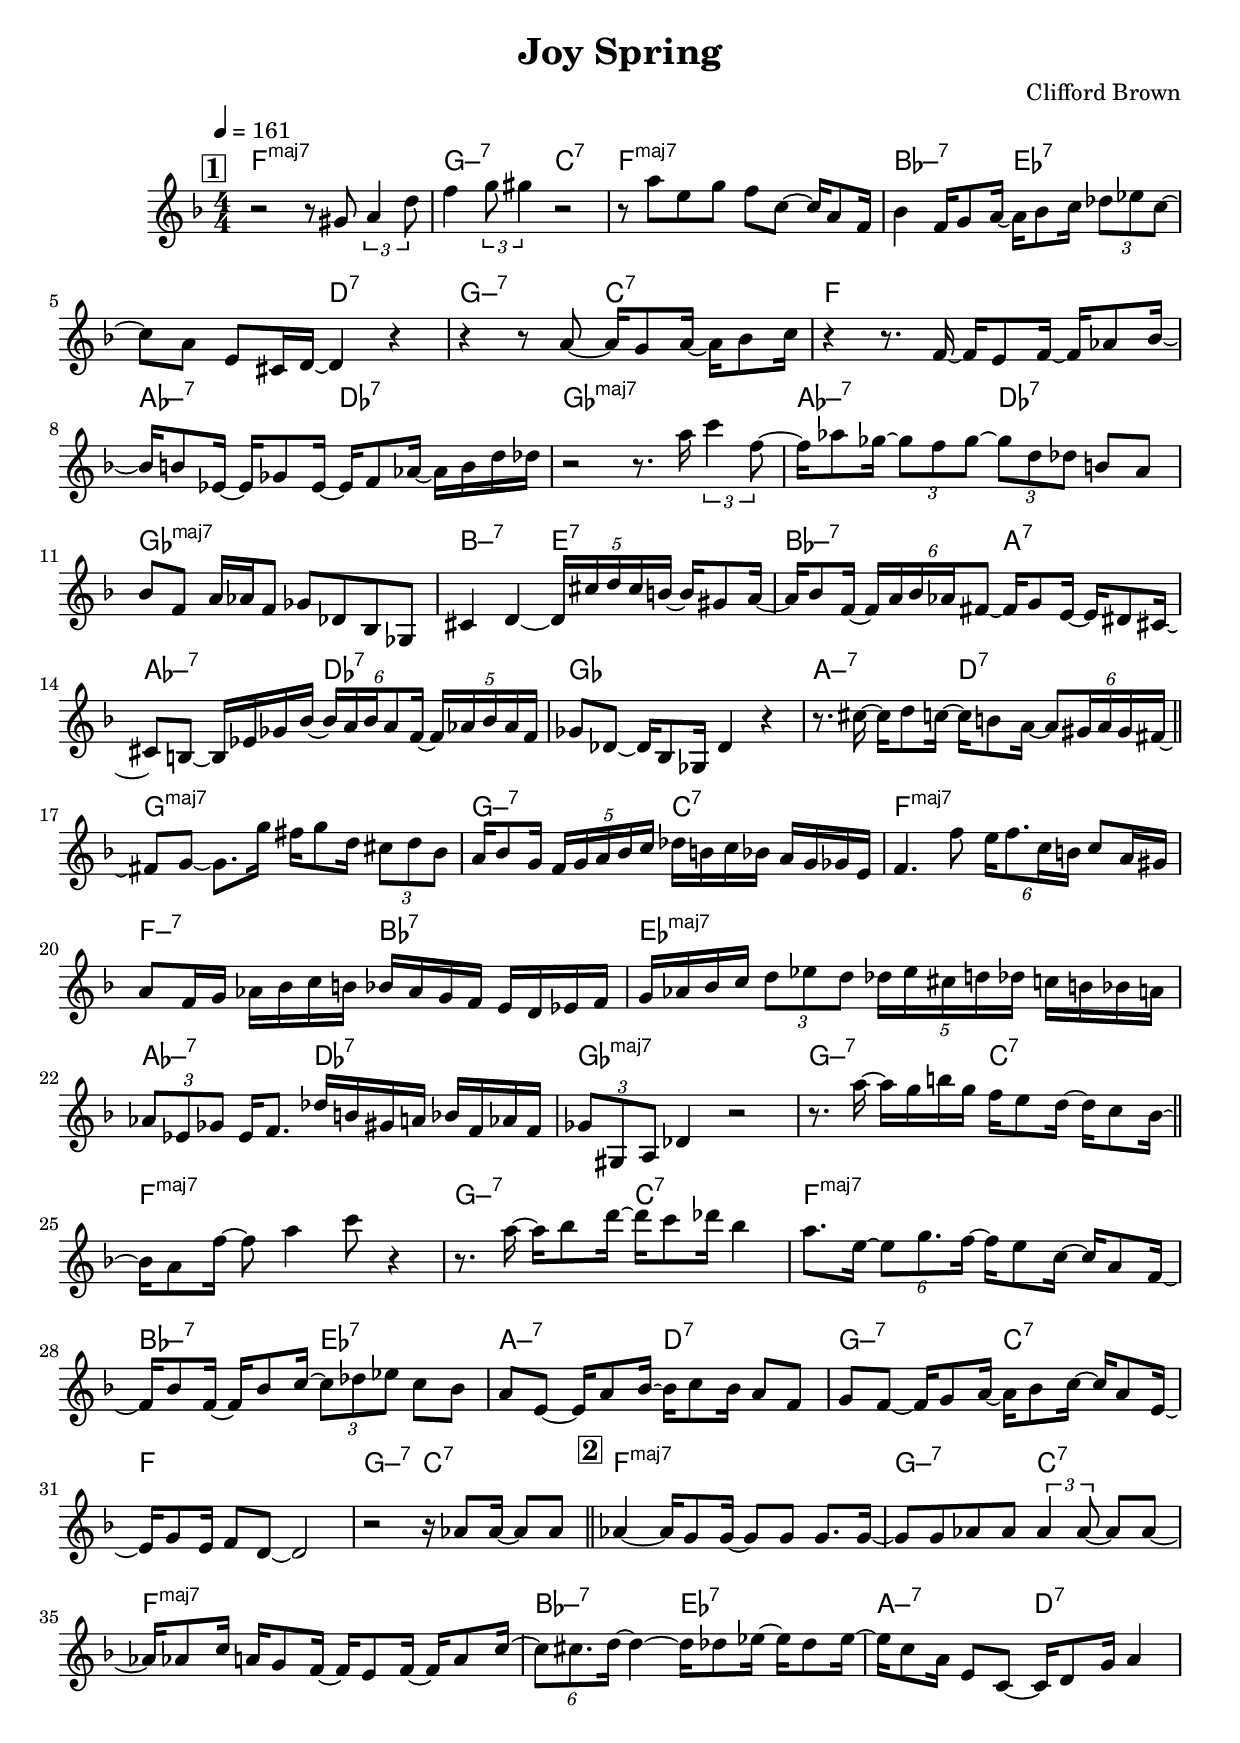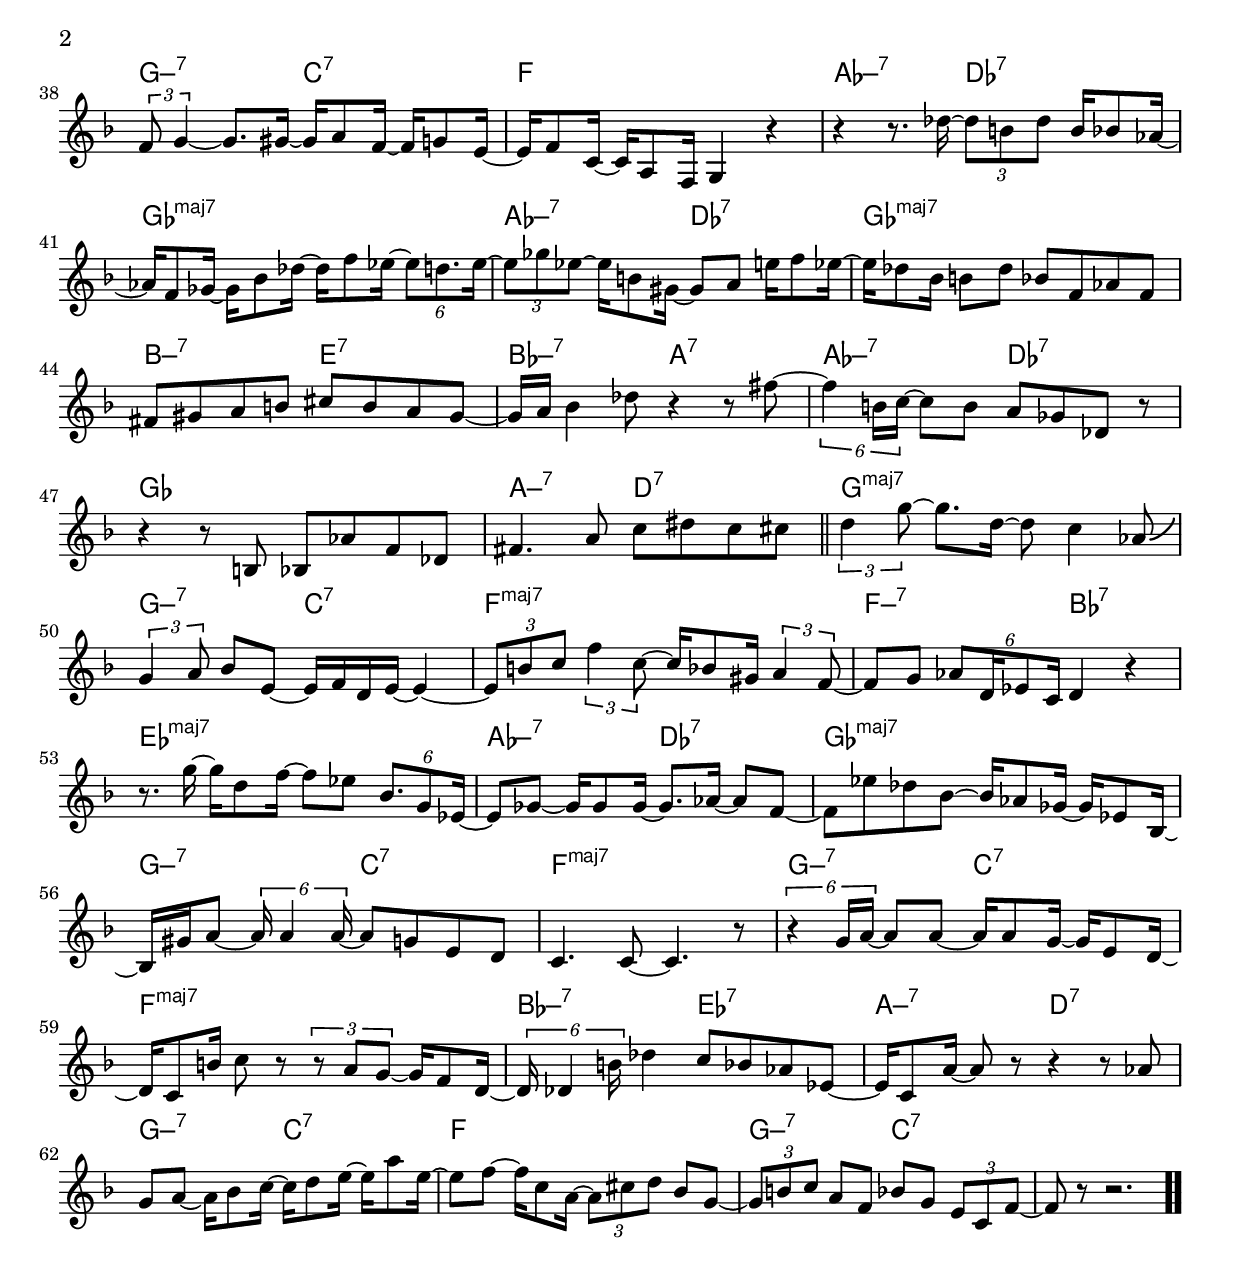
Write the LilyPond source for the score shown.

\version "2.13.2"

#(ly:set-option 'point-and-click #f)

\header {
  title = "Joy Spring"
  composer = "Clifford Brown"
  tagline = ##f
}
global =
{
    \override Staff.TimeSignature #'style = #'()
    \time 4/4
    \clef "treble"
    \key f \major
    \override Rest #'direction = #'0
    \override MultiMeasureRest #'staff-position = #0
}
\score
{
<<
    \transpose c' c'

    \new ChordNames { \chords {
      \set majorSevenSymbol = \markup { "maj7" }
      \set minorChordModifier = \markup { \char ##x2013 }
      
      | f1:maj | g2:min7 c2:7 | f1:maj | bes2:min7 es2:7 | s2 d2:7 | g2:min7 c2:7 | f1 | aes2:min7 des2:7 
      | ges1:maj | aes2:min7 des2:7 | ges1:maj | b2:min7 e2:7 | bes2:min7 a2:7 | aes2:min7 des2:7 | ges1 | a2:min7 d2:7 
      | g1:maj | g2:min7 c2:7 | f1:maj | f2:min7 bes2:7 | es1:maj | aes2:min7 des2:7 | ges1:maj | g2:min7 c2:7 
      | f1:maj | g2:min7 c2:7 | f1:maj | bes2:min7 es2:7 | a2:min7 d2:7 | g2:min7 c2:7 | f1 | g2:min7 c2:7 
      | f1:maj | g2:min7 c2:7 | f1:maj | bes2:min7 es2:7 | a2:min7 d2:7 | g2:min7 c2:7 | f1 | aes2:min7 des2:7 
      | ges1:maj | aes2:min7 des2:7 | ges1:maj | b2:min7 e2:7 | bes2:min7 a2:7 | aes2:min7 des2:7 | ges1 | a2:min7 d2:7 
      | g1:maj | g2:min7 c2:7 | f1:maj | f2:min7 bes2:7 | es1:maj | aes2:min7 des2:7 | ges1:maj | g2:min7 c2:7 
      | f1:maj | g2:min7 c2:7 | f1:maj | bes2:min7 es2:7 | a2:min7 d2:7 | g2:min7 c2:7 | f1 | g2:min7 c2:7|
      }
      }

    \new Staff
    <<
    \transpose c' c'

    {
      \global
  		%\override Score.MetronomeMark #'transparent = ##t
  		%\override Score.MetronomeMark #'stencil = ##f
  		
  		\override HorizontalBracket #'direction = #UP
  		\override HorizontalBracket #'bracket-flare = #'(0 . 0)
  		
  		\override TextSpanner #'dash-fraction = #1.0
  		\override TextSpanner #'bound-details #'left #'text = \markup{ \concat{\draw-line #'(0 . -1.0) \draw-line #'(1.0 . 0) }}
  		\override TextSpanner #'bound-details #'right #'text = \markup{ \concat{ \draw-line #'(1.0 . 0) \draw-line #'(0 . -1.0) }}
          \set Score.markFormatter = #format-mark-box-numbers


      \tempo 4 = 161
      \set Score.currentBarNumber = #1
     
      \bar "||" \mark \default r2 r8 gis'8 \tuplet 3/2 {a'4 d''8} 
      | f''4 \tuplet 3/2 {g''8 gis''4} r2 
      | r8 a''8 e''8 g''8 f''8 c''8~ c''16 a'8 f'16 
      | bes'4 f'16 g'8 a'16~ a'16 bes'8 c''16 \tuplet 3/2 {des''8 es''8 c''8~} 
      | c''8 a'8 e'8 cis'16 d'16~ d'4 r4 
      | r4 r8 a'8~ a'16 g'8 a'16~ a'16 bes'8 c''16 
      | r4 r8. f'16~ f'16 e'8 f'16~ f'16 aes'8 bes'16~ 
      | bes'16 b'8 es'16~ es'16 ges'8 es'16~ es'16 f'8 aes'16~ aes'16 b'16 d''16 des''16 
      | r2 r8. a''16 \tuplet 3/2 {c'''4 f''8~} 
      | f''16 aes''8 ges''16~ \tuplet 3/2 {ges''8 f''8 ges''8~} \tuplet 3/2 {ges''8 d''8 des''8} b'8 a'8 
      | bes'8 f'8 a'16 aes'16 f'8 ges'8 des'8 bes8 ges8 
      | cis'4 d'4~ \tuplet 5/4 {d'16 cis''16 d''16 cis''16 b'16~} b'16 gis'8 a'16~ 
      | a'16 bes'8 f'16~ \tuplet 6/4 {f'16 a'16 bes'16 aes'16 fis'8~} fis'16 g'8 e'16~ e'16 dis'8 cis'16~ 
      | cis'8 b8~ b16 es'16 ges'16 bes'16~ \tuplet 6/4 {bes'16 a'16 bes'16 a'8 f'16~} \tuplet 5/4 {f'16 aes'16 bes'16 aes'16 f'16} 
      | ges'8 des'8~ des'16 bes8 ges16 des'4 r4 
      | r8. cis''16~ cis''16 d''8 c''16~ c''16 b'8 a'16~ \tuplet 6/4 {a'8 gis'16 a'16 gis'16 fis'16~} 
      \bar "||" fis'8 g'8~ g'8. g''16 fis''16 g''8 d''16 \tuplet 3/2 {cis''8 d''8 bes'8} 
      | a'16 bes'8 g'16 \tuplet 5/4 {f'16 g'16 a'16 bes'16 c''16} des''16 b'16 c''16 bes'16 a'16 g'16 ges'16 e'16 
      | f'4. f''8 \tuplet 6/4 {e''16 f''8. c''16 b'16} c''8 a'16 gis'16 
      | a'8 f'16 g'16 aes'16 bes'16 c''16 b'16 bes'16 aes'16 g'16 f'16 e'16 d'16 es'16 f'16 
      | g'16 aes'16 bes'16 c''16 \tuplet 3/2 {d''8 es''8 d''8} \tuplet 5/4 {des''16 es''16 cis''16 d''16 des''16} c''16 b'16 bes'16 a'16 
      | \tuplet 3/2 {aes'8 es'8 ges'8} es'16 f'8. des''16 b'16 gis'16 a'16 bes'16 f'16 aes'16 f'16 
      | \tuplet 3/2 {ges'8 gis8 a8} des'4 r2 
      | r8. a''16~ a''16 g''16 b''16 g''16 f''16 e''8 d''16~ d''16 c''8 bes'16~ 
      \bar "||" bes'16 a'8 f''16~ f''8 a''4 c'''8 r4 
      | r8. a''16~ a''16 bes''8 d'''16~ d'''16 c'''8 des'''16 bes''4 
      | a''8. e''16~ \tuplet 6/4 {e''8 g''8. f''16~} f''16 e''8 c''16~ c''16 a'8 f'16~ 
      | f'16 bes'8 f'16~ f'16 bes'8 c''16~ \tuplet 3/2 {c''8 des''8 es''8} c''8 bes'8 
      | a'8 e'8~ e'16 a'8 bes'16~ bes'16 c''8 bes'16 a'8 f'8 
      | g'8 f'8~ f'16 g'8 a'16~ a'16 bes'8 c''16~ c''16 a'8 e'16~ 
      | e'16 g'8 e'16 f'8 d'8~ d'2 
      | r2 r16 aes'8 aes'16~ aes'8 aes'8 
      \bar "||" \mark \default aes'4~ aes'16 g'8 g'16~ g'8 g'8 g'8. g'16~ 
      | g'8 g'8 aes'8 aes'8 \tuplet 3/2 {aes'4 aes'8~} aes'8 aes'8~ 
      | aes'16 aes'8 c''16 a'16 g'8 f'16~ f'16 e'8 f'16~ f'16 a'8 c''16~ 
      | \tuplet 6/4 {c''8 cis''8. d''16~} d''4~ d''16 des''8 es''16~ es''16 des''8 es''16~ 
      | es''16 c''8 a'16 e'8 c'8~ c'16 d'8 g'16 a'4 
      | \tuplet 3/2 {f'8 g'4~} g'8. gis'16~ gis'16 a'8 f'16~ f'16 g'8 e'16~ 
      | e'16 f'8 c'16~ c'16 a8 f16 g4 r4 
      | r4 r8. des''16~ \tuplet 3/2 {des''8 b'8 des''8} b'16 bes'8 aes'16~ 
      | aes'16 f'8 ges'16~ ges'16 bes'8 des''16~ des''16 f''8 es''16~ \tuplet 6/4 {es''8 d''8. es''16~} 
      | \tuplet 3/2 {es''8 ges''8 es''8~} es''16 b'8 gis'16~ gis'8 a'8 e''16 f''8 es''16~ 
      | es''16 des''8 bes'16 b'8 des''8 bes'8 f'8 aes'8 f'8 
      | fis'8 gis'8 a'8 b'8 cis''8 b'8 a'8 gis'8~ 
      | gis'16 a'16 bes'4 des''8 r4 r8 fis''8~ 
      | \tuplet 6/4 {fis''4 b'16 c''16~} c''8 b'8 a'8 ges'8 des'8 r8 
      | r4 r8 b8 bes8 aes'8 f'8 des'8 
      | fis'4. a'8 c''8 dis''8 c''8 cis''8 
      \bar "||" \tuplet 3/2 {d''4 g''8~} g''8. d''16~ d''8 c''4 aes'8\bendAfter #+4  
      | \tuplet 3/2 {g'4 a'8} bes'8 e'8~ e'16 f'16 d'16 e'16~ e'4~ 
      | \tuplet 3/2 {e'8 b'8 c''8} \tuplet 3/2 {f''4 c''8~} c''16 bes'8 gis'16 \tuplet 3/2 {a'4 f'8~} 
      | f'8 g'8 \tuplet 6/4 {aes'8 d'16 es'8 c'16} d'4 r4 
      | r8. g''16~ g''16 d''8 f''16~ f''8 es''8 \tuplet 6/4 {bes'8. g'8 es'16~} 
      | es'8 ges'8~ ges'16 ges'8 ges'16~ ges'8. aes'16~ aes'8 f'8~ 
      | f'8 es''8 des''8 bes'8~ bes'16 aes'8 ges'16~ ges'16 es'8 bes16~ 
      | bes16 gis'16 a'8~ \tuplet 6/4 {a'16 a'4 a'16~} a'8 g'8 e'8 d'8 
      | c'4. c'8~ c'4. r8 
      | \tuplet 6/4 {r4 g'16 a'16~} a'8 a'8~ a'16 a'8 g'16~ g'16 e'8 d'16~ 
      | d'16 c'8 b'16 c''8 r8 \tuplet 3/2 {r8 a'8 g'8~} g'16 f'8 d'16~ 
      | \tuplet 6/4 {d'16 des'4 b'16} des''4 c''8 bes'8 aes'8 es'8~ 
      | es'16 c'8 a'16~ a'8 r8 r4 r8 aes'8 
      | g'8 a'8~ a'16 bes'8 c''16~ c''16 d''8 e''16~ e''16 a''8 e''16~ 
      | e''8 f''8~ f''16 c''8 a'16~ \tuplet 3/2 {a'8 cis''8 d''8} bes'8 g'8~ 
      | \tuplet 3/2 {g'8 b'8 c''8} a'8 f'8 bes'8 g'8 \tuplet 3/2 {e'8 c'8 f'8~} 
      | f'8 r8 r2.\bar  ".."
    }
    >>
>>    
}
